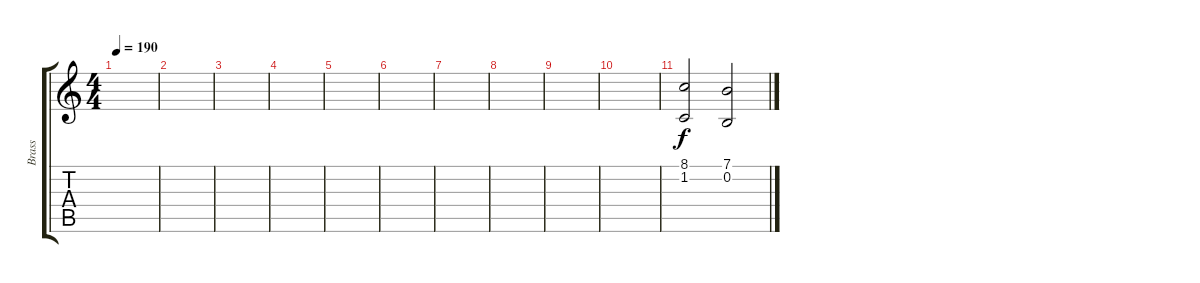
\track ("Brass" "Brass") {instrument brasssection}
\staff {score tabs}
\tuning (E4 B3 G3 D3 A2 E2) {hide}
\ts (4 4)
\tempo 190
\clef g2
\ks c
|
|
|
|
|
|
|
|
|
|
(8.1 1.2).2 (7.1 0.2).2
